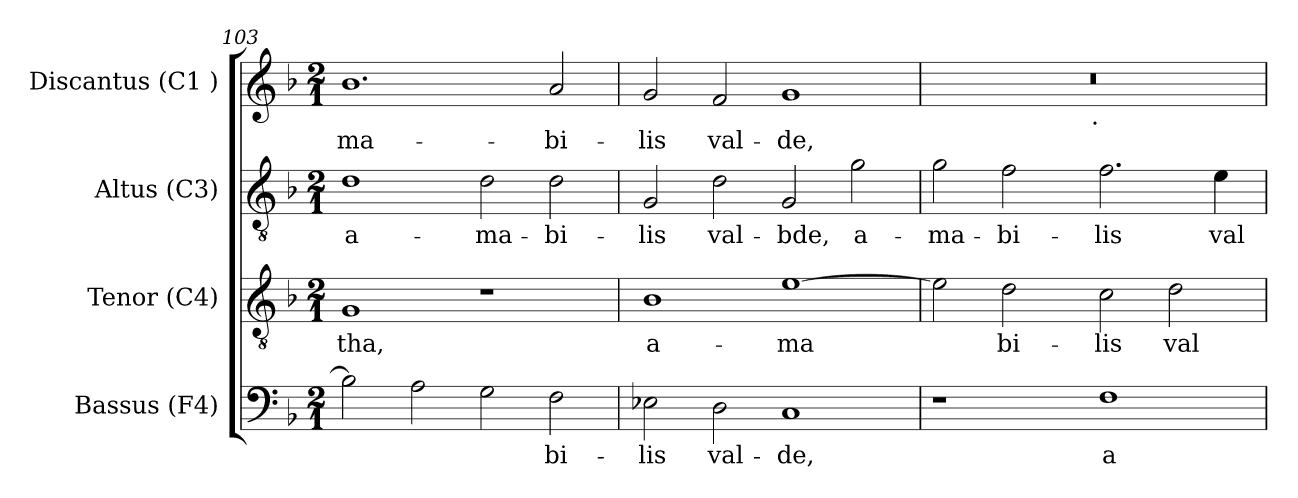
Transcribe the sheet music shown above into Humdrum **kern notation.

**kern	**text	**kern	**text	**kern	**text	**kern	**text
*part4	*part4	*part3	*part3	*part2	*part2	*part1	*part1
*staff4	*staff4	*staff3	*staff3	*staff2	*staff2	*staff1	*staff1
*I"Bassus (F4)	*	*I"Tenor (C4)	*	*I"Altus (C3)	*	*I"Discantus (C1 )	*
*I'B.	*	*I'T.	*	*I'A.	*	*I'D.	*
*clefF4	*	*clefGv2	*	*clefGv2	*	*clefG2	*
*k[b-]	*	*k[b-]	*	*k[b-]	*	*k[b-]	*
*F:	*	*F:	*	*F:	*	*F:	*
*M2/1	*	*M2/1	*	*M2/1	*	*M2/1	*
=103	=103	=103	=103	=103	=103	=103	=103
!	!LO:LY:b	!	!LO:LY:b:cj	!	!LO:LY:b:cj	!	!LO:LY:b:cj
2B-\]	--	1G	-tha,	1d	a-	1.b-	-ma-
!	!LO:LY:b	!	!	!	!	!	!
2A\	--	.	.	.	.	.	.
!	!LO:LY:b	!	!	!	!LO:LY:b:cj	!	!
2G\	--	1r	.	2d\	-ma-	.	.
!	!LO:LY:b	!	!	!	!LO:LY:b:cj	!	!LO:LY:b:cj
2F\	-bi-	.	.	2d\	-bi-	2a/	-bi-
=104	=104	=104	=104	=104	=104	=104	=104
!	!LO:LY:b	!	!LO:LY:b:cj	!	!LO:LY:b:cj	!	!LO:LY:b:cj
2E-X\	-lis	1B-	a-	2G/	-lis	2g/	-lis
!	!LO:LY:b	!	!	!	!LO:LY:b:cj	!	!LO:LY:b:cj
2D\	val-	.	.	2d\	val-	2f/	val-
!	!LO:LY:b	!	!LO:LY:b:cj	!	!LO:LY:b:cj	!	!LO:LY:b:cj
1C	-de,	[>1e	-ma-	2G/	-bde,	1g	-de,
!	!	!	!	!	!LO:LY:b:cj	!	!
.	.	.	.	2g\	a-	.	.
=105	=105	=105	=105	=105	=105	=105	=105
!	!	!	!LO:LY:b:cj	!	!LO:LY:b:cj	!	!
*	*	*	*	*	*	*^	*
1r	.	2e\]	--	2g\	-ma-	0r	2ryy	.
!	!	!	!LO:LY:b:cj	!	!LO:LY:b:cj	!	!	!
.	.	2d\	-bi-	2f\	-bi-	.	4ryy	.
.	.	.	.	.	.	.	8...ryy	.
!	!	!	!	!	!	!	!LO:TX:b:t=.	!
.	.	.	.	.	.	.	1ryy	.
!	!LO:LY:b	!	!LO:LY:b:cj	!	!LO:LY:b:cj	!	!	!
1F	a-	2c\	-lis	2.f\	-lis	.	.	.
!	!	!	!LO:LY:b:cj	!	!	!	!	!
.	.	2d\	val-	.	.	.	.	.
!	!	!	!	!	!LO:LY:b:cj	!	!	!
.	.	.	.	4e\	val-	.	.	.
.	.	.	.	.	.	.	64ryy	.
*	*	*	*	*	*	*v	*v	*
=	=	=	=	=	=	=	=
*-	*-	*-	*-	*-	*-	*-	*-
